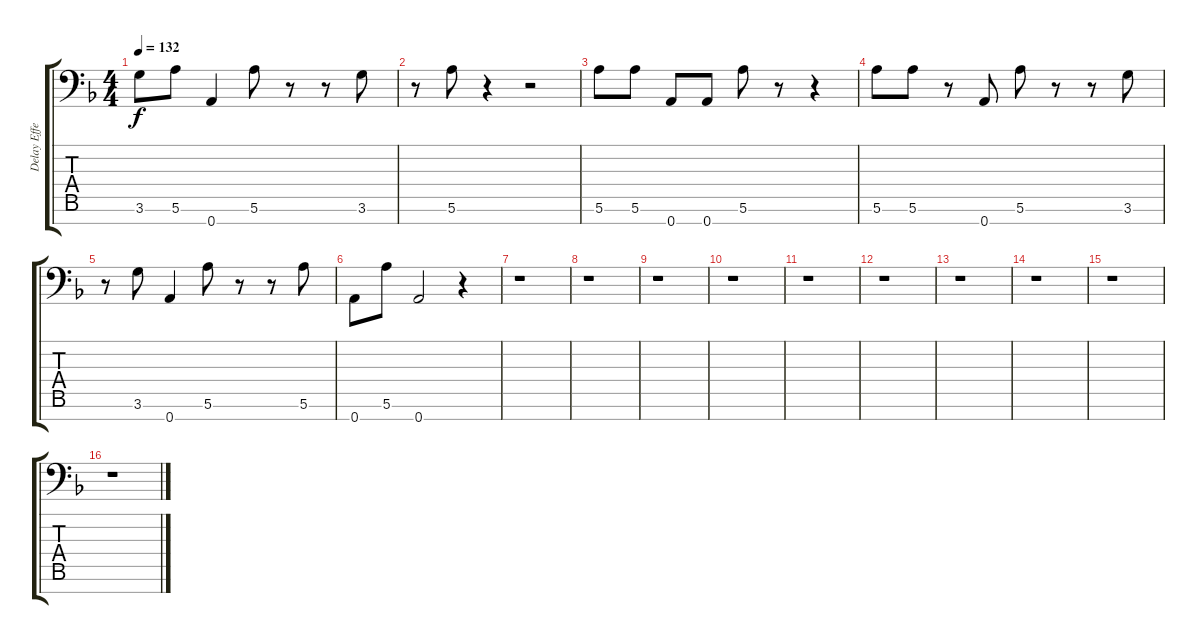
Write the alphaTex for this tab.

\track ("Delay Effects" "Delay Effe") {instrument overdrivenguitar}
\staff {score tabs}
\tuning (E4 B3 G3 D3 A2 E2 A1) {hide}
\ts (4 4)
\tempo 132
\clef f4
\ks dminor
3.6.8{dy f} 5.6.8 0.7.4 5.6.8 r.8 r.8 3.6.8 |
r.8 5.6.8 r.4 r.2 |
5.6.8 5.6.8 0.7.8 0.7.8 5.6.8 r.8 r.4 |
5.6.8 5.6.8 r.8 0.7.8 5.6.8 r.8 r.8 3.6.8 |
r.8 3.6.8 0.7.4 5.6.8 r.8 r.8 5.6.8 |
0.7.8 5.6.8 0.7.2 r.4 |
r.1 |
r.1 |
r.1 |
r.1 |
r.1 |
r.1 |
r.1 |
r.1 |
r.1 |
r.1
